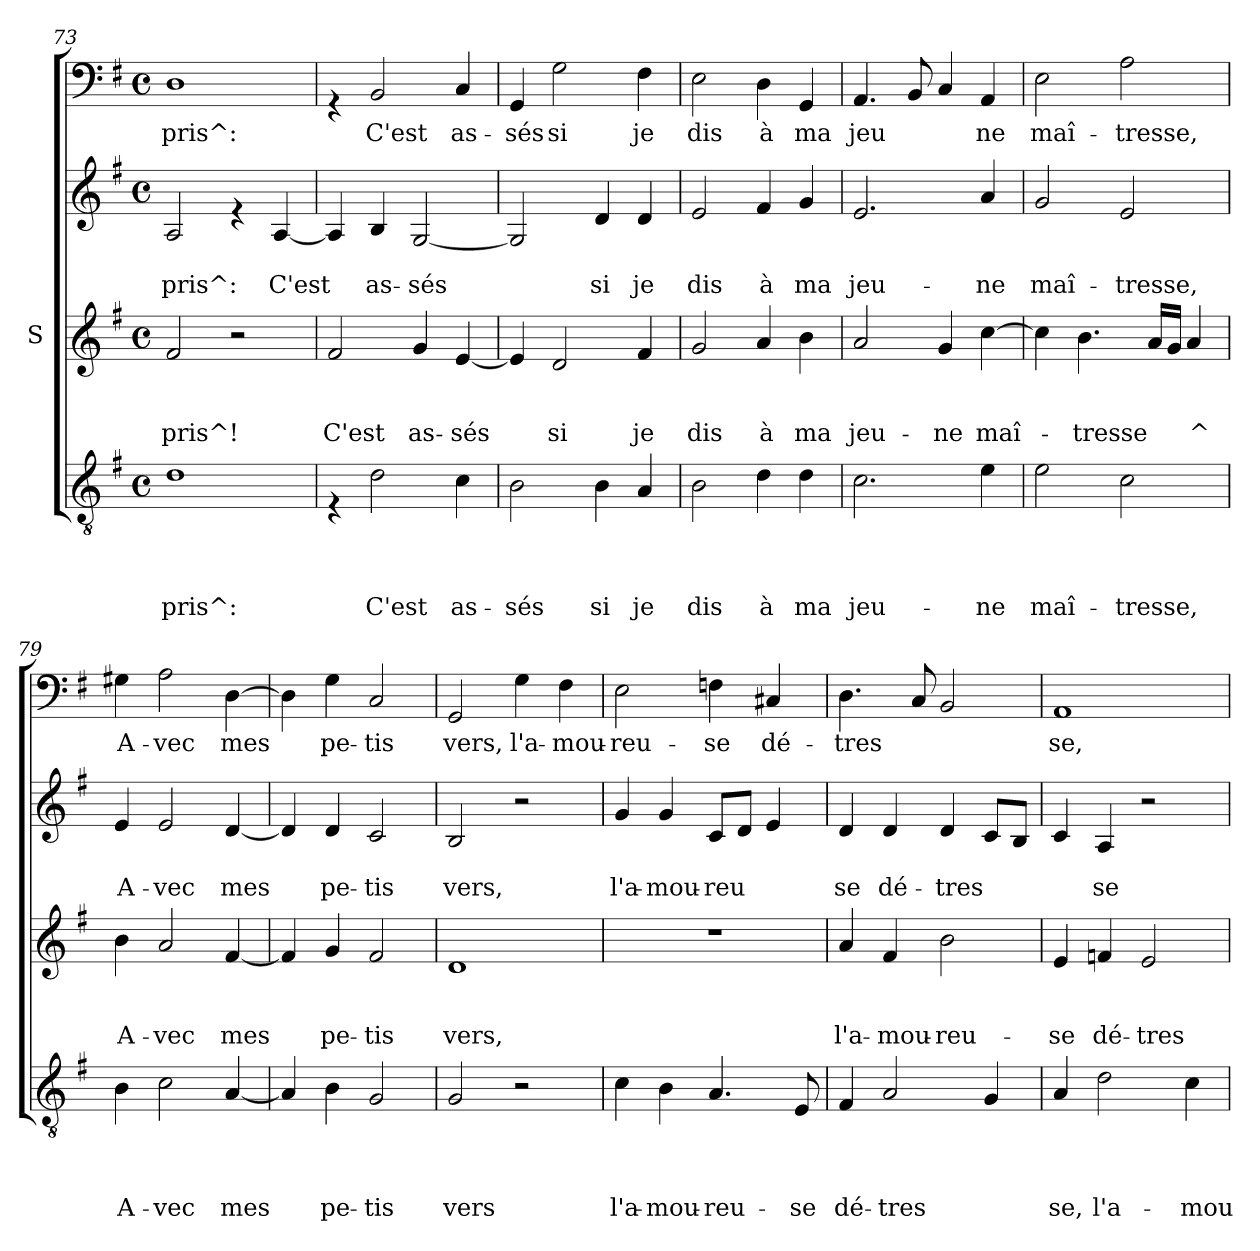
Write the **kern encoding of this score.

**kern	**text	**text	**text	**text	**kern	**text	**text	**text	**kern	**text	**text	**kern	**text
*part4	*part4	*part4	*part4	*part4	*part3	*part3	*part3	*part3	*part2	*part2	*part2	*part1	*part1
*staff4	*staff4	*staff4	*staff4	*staff4	*staff3	*staff3	*staff3	*staff3	*staff2	*staff2	*staff2	*staff1	*staff1
*	*	*	*	*	*I"S	*	*	*	*	*	*	*	*
!!LO:PB:g=z
*clefGv2	*	*	*	*	*clefG2	*	*	*	*clefG2	*	*	*clefF4	*
*k[f#]	*	*	*	*	*k[f#]	*	*	*	*k[f#]	*	*	*k[f#]	*
*G:	*	*	*	*	*G:	*	*	*	*G:	*	*	*G:	*
*M4/4	*	*	*	*	*M4/4	*	*	*	*M4/4	*	*	*M4/4	*
*met(c)	*	*	*	*	*met(c)	*	*	*	*met(c)	*	*	*met(c)	*
=73	=73	=73	=73	=73	=73	=73	=73	=73	=73	=73	=73	=73	=73
!	!	!	!	!LO:LY:b	!	!	!	!LO:LY:b	!	!	!LO:LY:b	!	!LO:LY:b
1d	.	.	.	pris^:	2f#/	.	.	pris^!	2A/	.	pris^:	1D	pris^:
.	.	.	.	.	2r	.	.	.	4re	.	.	.	.
!	!	!	!	!	!	!	!	!	!	!	!LO:LY:b	!	!
.	.	.	.	.	.	.	.	.	[<4A/	.	C'est	.	.
=74	=74	=74	=74	=74	=74	=74	=74	=74	=74	=74	=74	=74	=74
!	!	!	!	!	!	!	!	!LO:LY:b	!	!	!	!	!
4rE	.	.	.	.	2f#/	.	.	C'est	4A/]	.	.	4rGG	.
!	!	!	!	!LO:LY:b	!	!	!	!	!	!	!LO:LY:b	!	!LO:LY:b
2d\	.	.	.	C'est	.	.	.	.	4B/	.	as-	2BB/	C'est
!	!	!	!	!	!	!	!	!LO:LY:b	!	!	!LO:LY:b	!	!
.	.	.	.	.	4g/	.	.	as-	[<2G/	.	-sés	.	.
!	!	!	!	!LO:LY:b	!	!	!	!LO:LY:b	!	!	!	!	!LO:LY:b
4c\	.	.	.	as-	[<4e/	.	.	-sés	.	.	.	4C/	as-
=75	=75	=75	=75	=75	=75	=75	=75	=75	=75	=75	=75	=75	=75
!	!	!	!	!LO:LY:b	!	!	!	!	!	!	!	!	!LO:LY:b
2B\	.	.	.	-sés	4e/]	.	.	.	2G/]	.	.	4GG/	-sés
!	!	!	!	!	!	!	!	!LO:LY:b	!	!	!	!	!LO:LY:b
.	.	.	.	.	2d/	.	.	si	.	.	.	2G\	si
!	!	!	!	!LO:LY:b	!	!	!	!	!	!	!LO:LY:b	!	!
4B\	.	.	.	si	.	.	.	.	4d/	.	si	.	.
!	!	!	!	!LO:LY:b	!	!	!	!LO:LY:b	!	!	!LO:LY:b	!	!LO:LY:b
4A/	.	.	.	je	4f#/	.	.	je	4d/	.	je	4F#\	je
=76	=76	=76	=76	=76	=76	=76	=76	=76	=76	=76	=76	=76	=76
!	!	!	!	!LO:LY:b	!	!	!	!LO:LY:b	!	!	!LO:LY:b	!	!LO:LY:b
2B\	.	.	.	dis	2g/	.	.	dis	2e/	.	dis	2E\	dis
!	!	!	!	!LO:LY:b	!	!	!	!LO:LY:b	!	!	!LO:LY:b	!	!LO:LY:b
4d\	.	.	.	à	4a/	.	.	à	4f#/	.	à	4D\	à
!	!	!	!	!LO:LY:b	!	!	!	!LO:LY:b	!	!	!LO:LY:b	!	!LO:LY:b
4d\	.	.	.	ma	4b\	.	.	ma	4g/	.	ma	4GG/	ma
=77	=77	=77	=77	=77	=77	=77	=77	=77	=77	=77	=77	=77	=77
!	!	!	!	!LO:LY:b	!	!	!	!LO:LY:b	!	!	!LO:LY:b	!	!LO:LY:b
2.c\	.	.	.	jeu-	2a/	.	.	jeu-	2.e/	.	jeu-	4.AA/	jeu
.	.	.	.	.	.	.	.	.	.	.	.	8BB/	.
!	!	!	!	!	!	!	!	!LO:LY:b	!	!	!	!	!
.	.	.	.	.	4g/	.	.	-ne	.	.	.	4C/	.
!	!	!	!	!LO:LY:b	!	!	!	!LO:LY:b	!	!	!LO:LY:b	!	!LO:LY:b
4e\	.	.	.	-ne	[>4cc\	.	.	maî-	4a/	.	-ne	4AA/	ne
!!LO:LB:g=z
=78	=78	=78	=78	=78	=78	=78	=78	=78	=78	=78	=78	=78	=78
!	!	!	!	!LO:LY:b	!	!	!	!	!	!	!LO:LY:b	!	!LO:LY:b
2e\	.	.	.	maî-	4cc\]	.	.	.	2g/	.	maî-	2E\	maî-
!	!	!	!	!	!	!	!	!LO:LY:b	!	!	!	!	!
.	.	.	.	.	4.b\	.	.	-tresse	.	.	.	.	.
!	!	!	!	!LO:LY:b	!	!	!	!	!	!	!LO:LY:b	!	!LO:LY:b
2c\	.	.	.	-tresse,	.	.	.	.	2e/	.	-tresse,	2A\	-tresse,
.	.	.	.	.	16a/LL	.	.	.	.	.	.	.	.
.	.	.	.	.	16g/JJ	.	.	.	.	.	.	.	.
!	!	!	!	!	!	!	!	!LO:LY:b	!	!	!	!	!
.	.	.	.	.	4a/	.	.	^	.	.	.	.	.
=79	=79	=79	=79	=79	=79	=79	=79	=79	=79	=79	=79	=79	=79
!	!	!	!	!LO:LY:b	!	!	!	!LO:LY:b	!	!	!LO:LY:b	!	!LO:LY:b
4B\	.	.	.	A-	4b\	.	.	A-	4e/	.	A-	4G#X\	A-
!	!	!	!	!LO:LY:b	!	!	!	!LO:LY:b	!	!	!LO:LY:b	!	!LO:LY:b
2c\	.	.	.	-vec	2a/	.	.	-vec	2e/	.	-vec	2A\	-vec
!	!	!	!	!LO:LY:b	!	!	!	!LO:LY:b	!	!	!LO:LY:b	!	!LO:LY:b
[<4A/	.	.	.	mes	[<4f#/	.	.	mes	[<4d/	.	mes	[>4D\	mes
=80	=80	=80	=80	=80	=80	=80	=80	=80	=80	=80	=80	=80	=80
4A/]	.	.	.	.	4f#/]	.	.	.	4d/]	.	.	4D\]	.
!	!	!	!	!LO:LY:b	!	!	!	!LO:LY:b	!	!	!LO:LY:b	!	!LO:LY:b
4B\	.	.	.	pe-	4g/	.	.	pe-	4d/	.	pe-	4G\	pe-
!	!	!	!	!LO:LY:b	!	!	!	!LO:LY:b	!	!	!LO:LY:b	!	!LO:LY:b
2G/	.	.	.	-tis	2f#/	.	.	-tis	2c/	.	-tis	2C/	-tis
=81	=81	=81	=81	=81	=81	=81	=81	=81	=81	=81	=81	=81	=81
!	!	!	!	!LO:LY:b	!	!	!	!LO:LY:b	!	!	!LO:LY:b	!	!LO:LY:b
2G/	.	.	.	vers	1d	.	.	vers,	2B/	.	vers,	2GG/	vers,
!	!	!	!	!	!	!	!	!	!	!	!	!	!LO:LY:b
2r	.	.	.	.	.	.	.	.	2r	.	.	4G\	l'a-
!	!	!	!	!	!	!	!	!	!	!	!	!	!LO:LY:b
.	.	.	.	.	.	.	.	.	.	.	.	4F#\	-mou-
=82	=82	=82	=82	=82	=82	=82	=82	=82	=82	=82	=82	=82	=82
!	!	!	!	!LO:LY:b	!	!	!	!	!	!	!LO:LY:b	!	!LO:LY:b
4c\	.	.	.	l'a-	1r	.	.	.	4g/	.	l'a-	2E\	-reu-
!	!	!	!	!LO:LY:b	!	!	!	!	!	!	!LO:LY:b	!	!
4B\	.	.	.	-mou-	.	.	.	.	4g/	.	-mou-	.	.
!	!	!	!	!LO:LY:b	!	!	!	!	!	!	!LO:LY:b	!	!LO:LY:b
4.A/	.	.	.	-reu-	.	.	.	.	8c/L	.	-reu	4Fn\	-se
.	.	.	.	.	.	.	.	.	8d/J	.	.	.	.
!	!	!	!	!	!	!	!	!	!	!	!	!	!LO:LY:b
.	.	.	.	.	.	.	.	.	4e/	.	.	4C#X/	dé-
!	!	!	!	!LO:LY:b	!	!	!	!	!	!	!	!	!
8E/	.	.	.	-se	.	.	.	.	.	.	.	.	.
!!LO:LB:g=z
=83	=83	=83	=83	=83	=83	=83	=83	=83	=83	=83	=83	=83	=83
!	!	!	!	!LO:LY:b	!	!	!	!LO:LY:b	!	!	!LO:LY:b	!	!LO:LY:b
4F#/	.	.	.	dé-	4a/	.	.	l'a-	4d/	.	se	4.D\	-tres
!	!	!	!	!LO:LY:b	!	!	!	!LO:LY:b	!	!	!LO:LY:b	!	!
2A/	.	.	.	-tres	4f#/	.	.	-mou-	4d/	.	dé-	.	.
.	.	.	.	.	.	.	.	.	.	.	.	8C/	.
!	!	!	!	!	!	!	!	!LO:LY:b	!	!	!LO:LY:b	!	!
.	.	.	.	.	2b\	.	.	-reu-	4d/	.	-tres	2BB/	.
4G/	.	.	.	.	.	.	.	.	8c/L	.	.	.	.
.	.	.	.	.	.	.	.	.	8B/J	.	.	.	.
=84	=84	=84	=84	=84	=84	=84	=84	=84	=84	=84	=84	=84	=84
!	!	!	!	!LO:LY:b	!	!	!	!LO:LY:b	!	!	!	!	!LO:LY:b
4A/	.	.	.	se,	4e/	.	.	-se	4c/	.	.	1AA	se,
!	!	!	!	!LO:LY:b	!	!	!	!LO:LY:b	!	!	!LO:LY:b	!	!
2d\	.	.	.	l'a-	4fn/	.	.	dé-	4A/	.	se	.	.
!	!	!	!	!	!	!	!	!LO:LY:b	!	!	!	!	!
.	.	.	.	.	2e/	.	.	-tres-	2r	.	.	.	.
!	!	!	!	!LO:LY:b	!	!	!	!	!	!	!	!	!
4c\	.	.	.	-mou-	.	.	.	.	.	.	.	.	.
=	=	=	=	=	=	=	=	=	=	=	=	=	=
*-	*-	*-	*-	*-	*-	*-	*-	*-	*-	*-	*-	*-	*-
